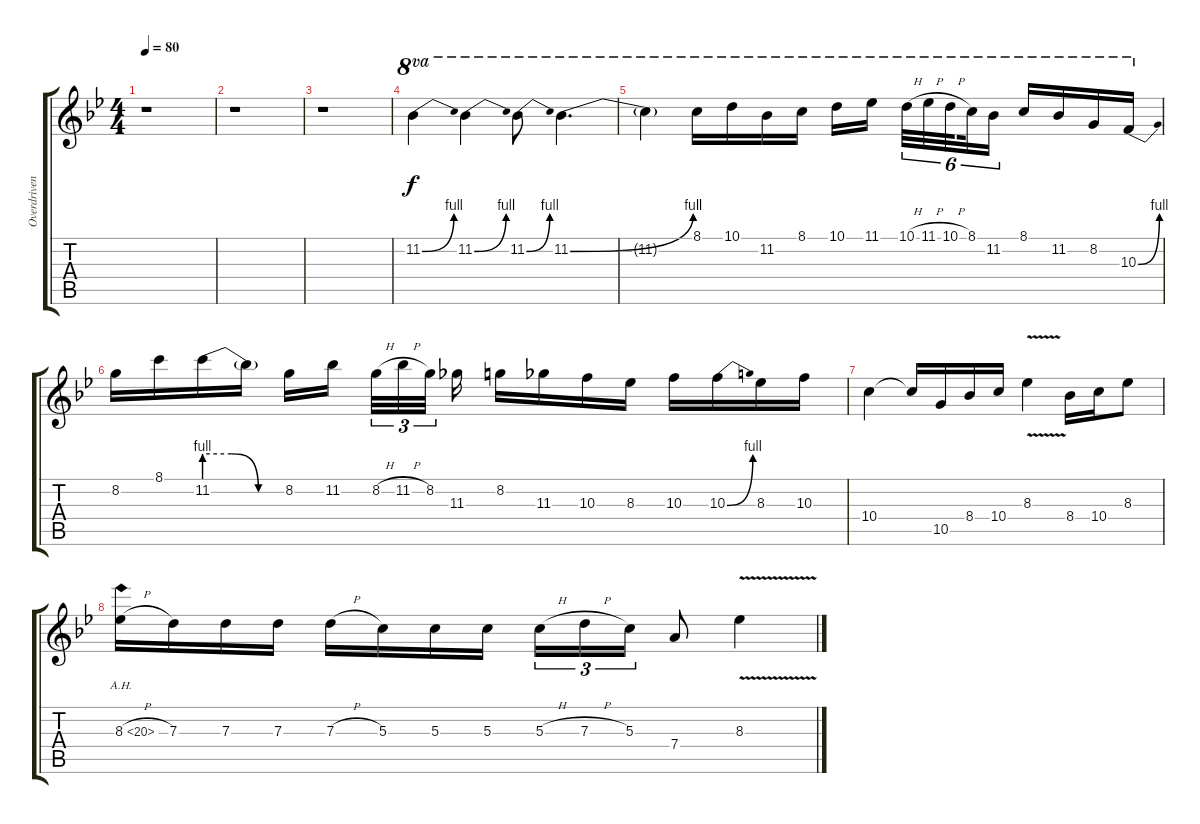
\track ("Overdriven" "Overdriven") {instrument overdrivenguitar}
\staff {score tabs}
\tuning (E4 B3 G3 D3 A2 E2) {hide}
\ts (4 4)
\tempo 80
\clef g2
\ks bb
r.1{dy f} |
r.1 |
r.1 |
11.2{be (bend 0 0 60 4)}.4{ot 8va} 11.2{be (bend 0 0 60 4)}.4{ot 8va} 11.2{be (bend 0 0 60 4)}.8{ot 8va} 11.2{be (bend 0 0 60 4)}.4{d ot 8va} |
11.2{t}.4{ot 8va} 8.1.16{ot 8va} 10.1.16{ot 8va} 11.2.16{ot 8va} 8.1.16{ot 8va} 10.1.16{ot 8va} 11.1.16{ot 8va beam splitsecondary} 10.1{h}.32{tu (6 4) ot 8va} 11.1{h}.32{tu (6 4) ot 8va} 10.1{h}.32{tu (6 4) ot 8va beam splitsecondary} 8.1.32{tu (6 4) ot 8va} 11.2.16{tu (6 4) ot 8va} 8.1.16{ot 8va} 11.2.16{ot 8va} 8.2.16{ot 8va} 10.3{be (bend 0 0 60 4)}.16{ot 8va} |
8.2.16 8.1.16 11.2{be (custom 0 4 20 4 40 0 60 0)}.16 11.2{t}.16 8.2.16 11.2.16{beam splitsecondary} 8.2{h}.32{tu (3 2)} 11.2{h}.32{tu (3 2)} 8.2.32{tu (3 2) beam splitsecondary} 11.3.16 8.2.16 11.3.16 10.3.16 8.3.16 10.3.16 10.3{be (bend 0 0 60 4)}.16 8.3.16 10.3.16 |
10.4.4 10.4{t}.16 10.5.16 8.4.16 10.4.16 8.3{v}.4 8.4.16 10.4.16 8.3.8 |
8.3{ah 12 h}.16 7.3.16 7.3.16 7.3.16 7.3{h}.16 5.3.16 5.3.16 5.3.16 5.3{h}.16{tu (3 2)} 7.3{h}.16{tu (3 2)} 5.3.16{tu (3 2)} 7.4.8 8.3{v}.4
